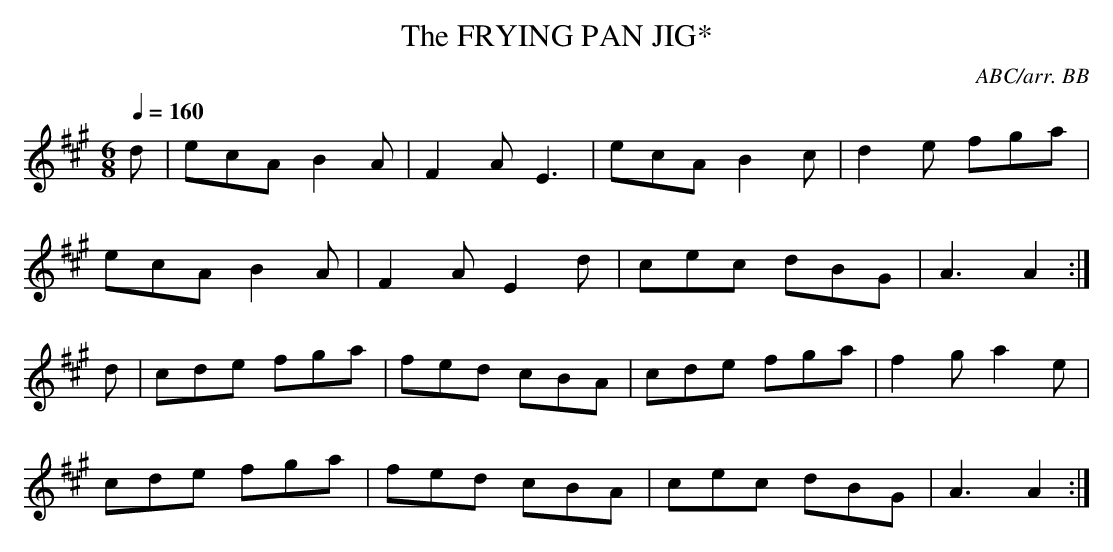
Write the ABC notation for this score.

X:1
T:FRYING PAN JIG*, The
C:ABC/arr. BB
Y:"quick"
L:1/8
M:6/8
Q:1/4=160
K:A
d|ecA B2A|F2A E3|ecA B2c|d2e fga|
ecA B2A|F2A E2d|cec dBG|A3 A2 :|
d|cde fga|fed cBA|cde fga|f2g a2e|
cde fga|fed cBA|cec dBG|A3 A2 :|
